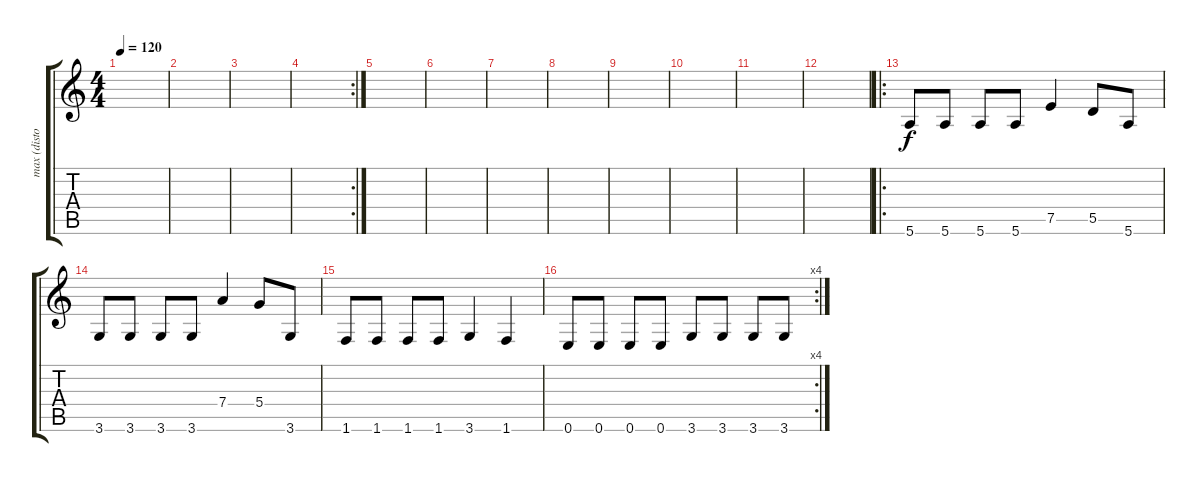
\track ("max (disto)" "max (disto") {instrument distortionguitar}
\staff {score tabs}
\tuning (E4 B3 G3 D3 A2 E2) {hide}
\ts (4 4)
\tempo 120
\clef g2
\ks c
|
|
|
\rc 2
|
|
|
|
|
|
|
|
|
\ro
5.6.8 5.6.8 5.6.8 5.6.8 7.5.4 5.5.8 5.6.8 |
3.6.8 3.6.8 3.6.8 3.6.8 7.4.4 5.4.8 3.6.8 |
1.6.8 1.6.8 1.6.8 1.6.8 3.6.4 1.6.4 |
\rc 4
0.6.8 0.6.8 0.6.8 0.6.8 3.6.8 3.6.8 3.6.8 3.6.8
